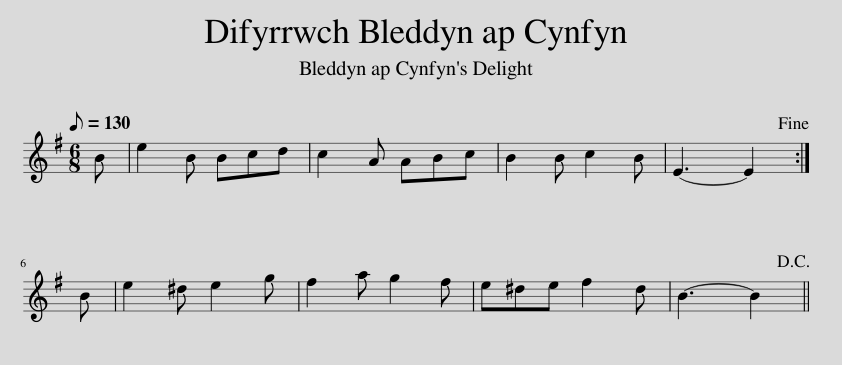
X:1
L:1/8
Q:1/8=130
M:6/8
I:linebreak $
K:Emin
V:1 treble
V:1
 B | e2 B Bcd | c2 A ABc | B2 B c2 B | E3- E2!fine! :|$ %5
 B | e2 ^d e2 g | f2 a g2 f | e^de f2 d | B3- B2!D.C.! || %10
